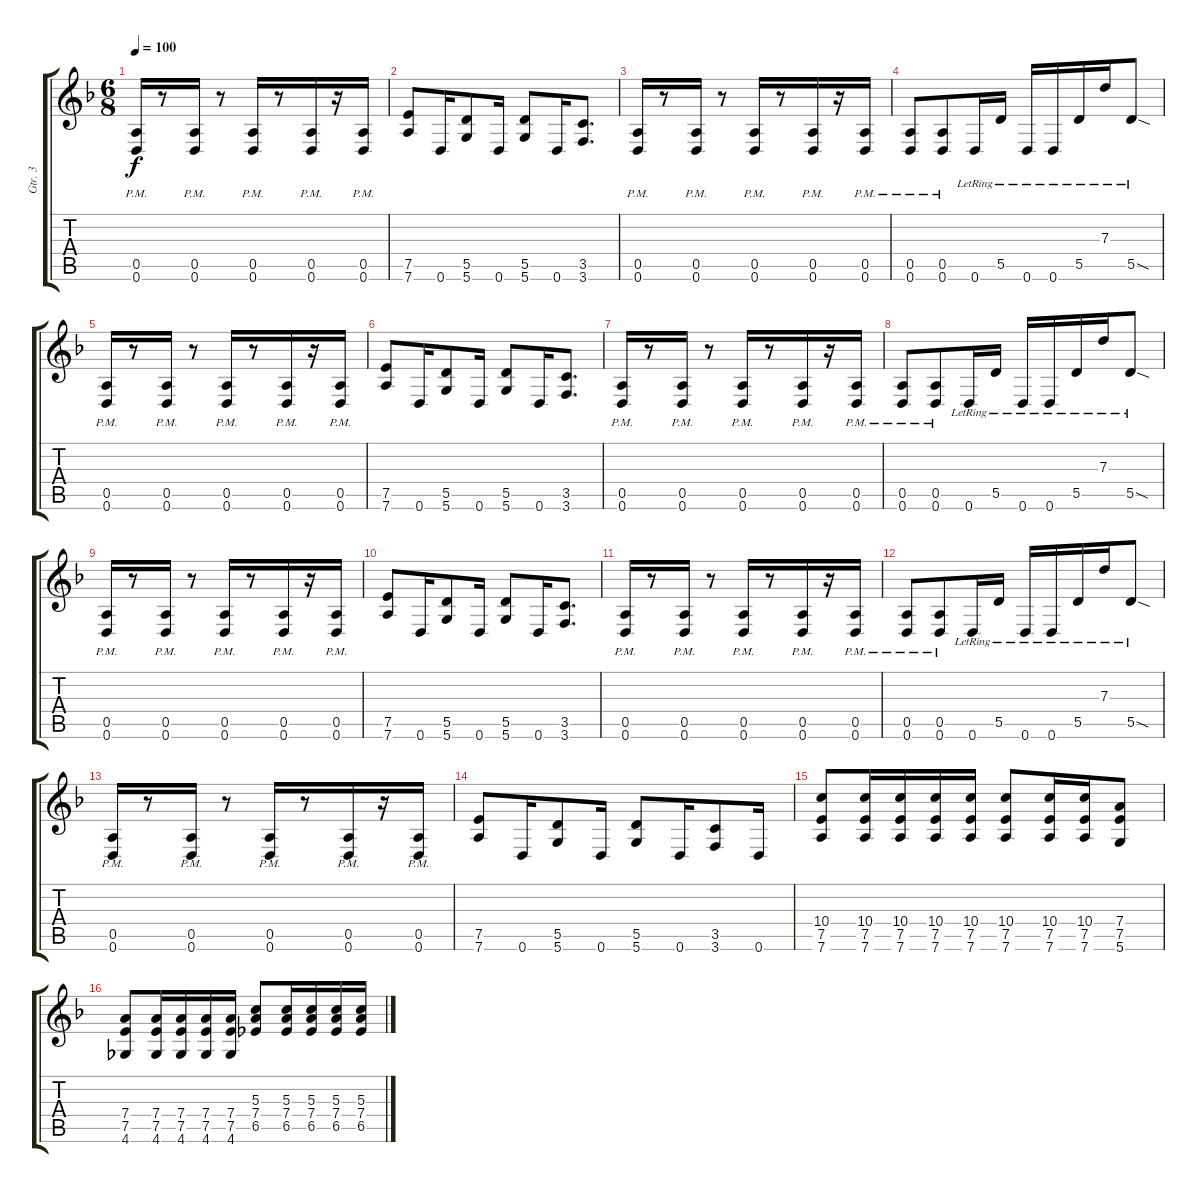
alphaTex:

\track ("Gtr. 3" "Gtr. 3") {instrument distortionguitar}
\staff {score tabs}
\tuning (E4 B3 G3 D3 A2 D2) {hide}
\ts (6 8)
\tempo 100
\clef g2
\ks f
(0.5{pm} 0.6{pm}).16{dy f} r.8 (0.5{pm} 0.6{pm}).16 r.8 (0.5{pm} 0.6{pm}).16 r.8 (0.5{pm} 0.6{pm}).16 r.16 (0.5{pm} 0.6{pm}).16 |
(7.5 7.6).8 0.6.16 (5.5 5.6).8 0.6.16 (5.5 5.6).8 0.6.16 (3.5 3.6).8{d} |
(0.5{pm} 0.6{pm}).16 r.8 (0.5{pm} 0.6{pm}).16 r.8 (0.5{pm} 0.6{pm}).16 r.8 (0.5{pm} 0.6{pm}).16 r.16 (0.5{pm} 0.6{pm}).16 |
(0.5{pm} 0.6{pm}).8 (0.5{pm} 0.6{pm}).8 0.6{lr}.16 5.5{lr}.16 0.6{lr}.16 0.6{lr}.16 5.5{lr}.16 7.3{lr}.16 5.5{sod lr}.8 |
(0.5{pm} 0.6{pm}).16 r.8 (0.5{pm} 0.6{pm}).16 r.8 (0.5{pm} 0.6{pm}).16 r.8 (0.5{pm} 0.6{pm}).16 r.16 (0.5{pm} 0.6{pm}).16 |
(7.5 7.6).8 0.6.16 (5.5 5.6).8 0.6.16 (5.5 5.6).8 0.6.16 (3.5 3.6).8{d} |
(0.5{pm} 0.6{pm}).16 r.8 (0.5{pm} 0.6{pm}).16 r.8 (0.5{pm} 0.6{pm}).16 r.8 (0.5{pm} 0.6{pm}).16 r.16 (0.5{pm} 0.6{pm}).16 |
(0.5{pm} 0.6{pm}).8 (0.5{pm} 0.6{pm}).8 0.6{lr}.16 5.5{lr}.16 0.6{lr}.16 0.6{lr}.16 5.5{lr}.16 7.3{lr}.16 5.5{sod lr}.8 |
(0.5{pm} 0.6{pm}).16 r.8 (0.5{pm} 0.6{pm}).16 r.8 (0.5{pm} 0.6{pm}).16 r.8 (0.5{pm} 0.6{pm}).16 r.16 (0.5{pm} 0.6{pm}).16 |
(7.5 7.6).8 0.6.16 (5.5 5.6).8 0.6.16 (5.5 5.6).8 0.6.16 (3.5 3.6).8{d} |
(0.5{pm} 0.6{pm}).16 r.8 (0.5{pm} 0.6{pm}).16 r.8 (0.5{pm} 0.6{pm}).16 r.8 (0.5{pm} 0.6{pm}).16 r.16 (0.5{pm} 0.6{pm}).16 |
(0.5{pm} 0.6{pm}).8 (0.5{pm} 0.6{pm}).8 0.6{lr}.16 5.5{lr}.16 0.6{lr}.16 0.6{lr}.16 5.5{lr}.16 7.3{lr}.16 5.5{sod lr}.8 |
(0.5{pm} 0.6{pm}).16 r.8 (0.5{pm} 0.6{pm}).16 r.8 (0.5{pm} 0.6{pm}).16 r.8 (0.5{pm} 0.6{pm}).16 r.16 (0.5{pm} 0.6{pm}).16 |
(7.5 7.6).8 0.6.16 (5.5 5.6).8 0.6.16 (5.5 5.6).8 0.6.16 (3.5 3.6).8 0.6.16 |
(10.4 7.5 7.6).8 (10.4 7.5 7.6).16 (10.4 7.5 7.6).16 (10.4 7.5 7.6).16 (10.4 7.5 7.6).16 (10.4 7.5 7.6).8 (10.4 7.5 7.6).16 (10.4 7.5 7.6).16 (7.4 7.5 5.6).8 |
(7.4 7.5 4.6).8 (7.4 7.5 4.6).16 (7.4 7.5 4.6).16 (7.4 7.5 4.6).16 (7.4 7.5 4.6).16 (5.3 7.4 6.5).8 (5.3 7.4 6.5).16 (5.3 7.4 6.5).16 (5.3 7.4 6.5).16 (5.3 7.4 6.5).16
